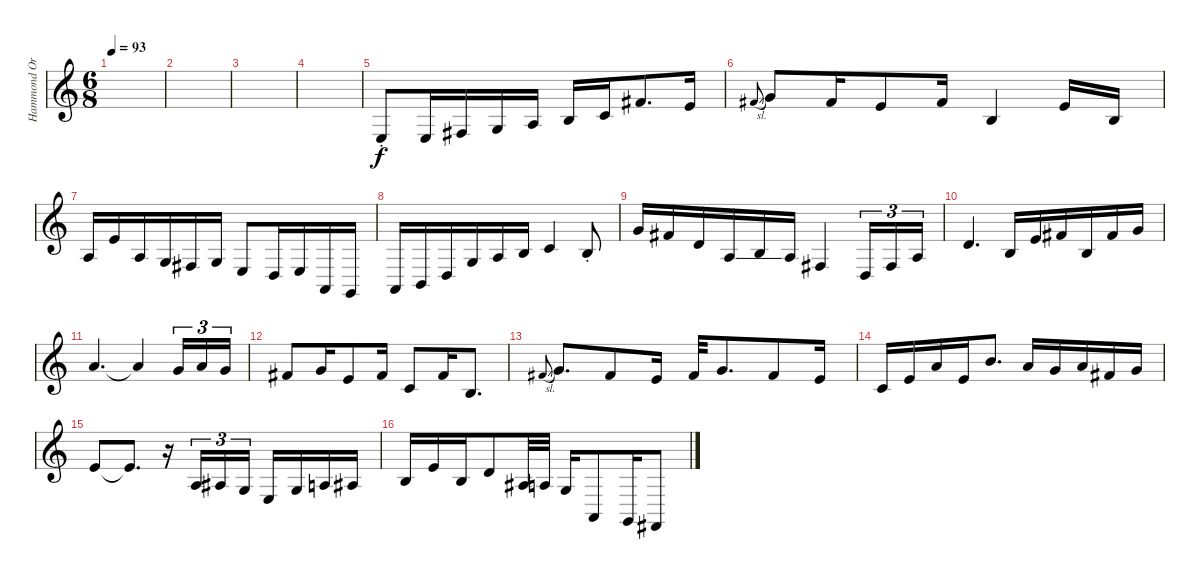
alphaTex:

\track ("Hammond Organ [Per Wiberg]" "Hammond Or") {instrument voiceoohs}
\staff {score}
\tuning (E4 B3 G3 D3 A2 E2) {hide}
\ts (6 8)
\tempo 93
\clef g2
\ks c
|
|
|
|
2.4{st}.8 2.4.16 4.4.16 0.3.16 2.3.16 0.2.16 1.2.16 2.1.8{d} 0.1.16 |
2.1{sl}.8{gr onbeat} 3.1.8 2.1.16 0.1.8 2.1.16 0.2.4 0.1.16 0.2.16 |
2.3.16 0.1.16 2.3.16 0.3.16 4.4.16 0.3.16 2.4.8 0.4.16 2.4.16 0.5.16 3.6.16 |
0.5.16 2.5.16 0.4.16 0.3.16 2.3.16 0.2.16 1.2.4 0.2{st}.8 |
3.1.16 2.1.16 3.2.16 2.3{ss}.16 0.2.16 2.3.16 4.4.4 0.4.16{tu (3 2)} 4.4.16{tu (3 2)} 2.3.16{tu (3 2)} |
3.2.4{d} 0.2.16 0.1.16 2.1.16 0.2.16 2.1.16 3.1.16 |
5.1.4{d} 5.1{t}.4 3.1.16{tu (3 2)} 5.1.16{tu (3 2)} 3.1.16{tu (3 2)} |
2.1.8 3.1.16 0.1.8 2.1.16 1.2.8 2.1.16 0.2.8{d} |
2.1{sl}.8{gr onbeat} 3.1.8{d} 2.1.8 0.1.16 2.1.32 3.1.8{d} 2.1.8 0.1.16 |
1.2.16 0.1.16 5.1.16 0.1.16 7.1{be (custom 0 0 10 0 20 2 30 2 40 0 60 0)}.8{d} 5.1.16 3.1.16 5.1.16 2.1.16 3.1.16 |
0.1.8 0.1{t}.8{d} r.16 2.3.16{tu (3 2)} 3.3.16{tu (3 2)} 0.3.16{tu (3 2) beam splitsecondary} 2.4.16 0.3.16 2.3.16 3.3.16 |
0.2.16 0.1.16 0.2.16 3.2.8 3.3.32 2.3.32 0.3.16 0.5.8 3.6.16 2.6.8
